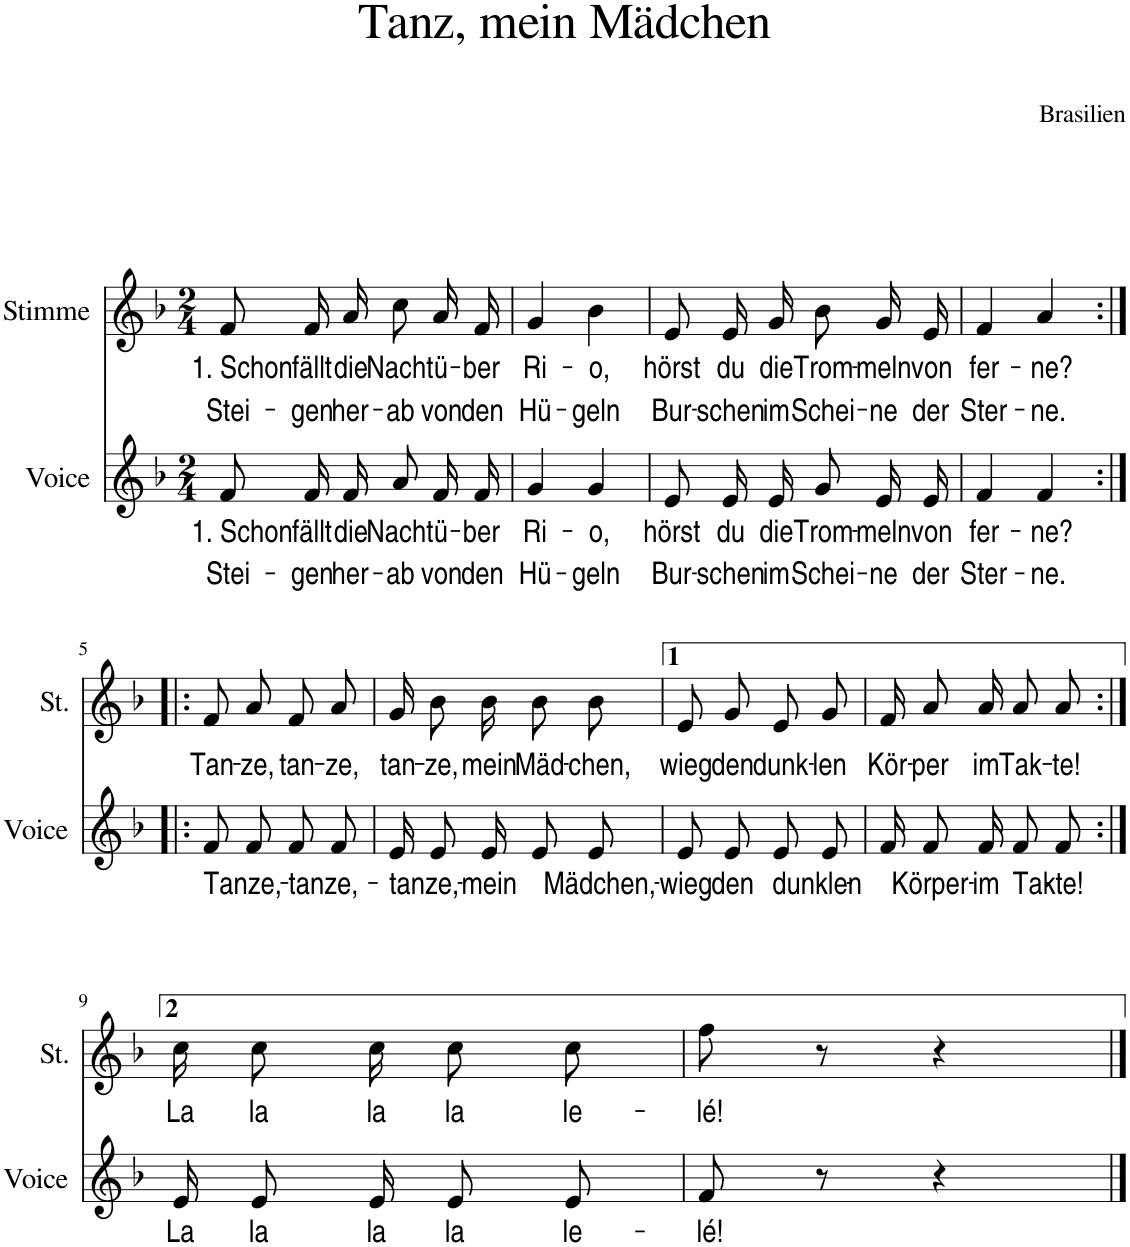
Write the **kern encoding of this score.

**kern	**text	**text	**kern	**text	**text
*part2	*part2	*part2	*part1	*part1	*part1
*staff2	*staff2	*staff2	*staff1	*staff1	*staff1
*I"Voice	*	*	*I"Stimme	*	*
*I'Voice	*	*	*I'St.	*	*
*clefG2	*	*	*clefG2	*	*
*k[b-]	*	*	*k[b-]	*	*
*F:	*	*	*F:	*	*
*M2/4	*	*	*M2/4	*	*
=1	=1	=1	=1	=1	=1
!	!LO:LY:b	!LO:LY:b	!	!LO:LY:b	!LO:LY:b
8f/L	1. Schon	Stei-	8f/L	1. Schon	Stei-
!	!LO:LY:b	!LO:LY:b	!	!LO:LY:b	!LO:LY:b
16f/L	fällt	-gen	16f/L	fällt	-gen
!	!LO:LY:b	!LO:LY:b	!	!LO:LY:b	!LO:LY:b
16f/JJ	die	her-	16a/JJ	die	her-
!	!LO:LY:b	!LO:LY:b	!	!LO:LY:b	!LO:LY:b
8a/L	Nacht	-ab	8cc/L	Nacht	-ab
!	!LO:LY:b	!LO:LY:b	!	!LO:LY:b	!LO:LY:b
16f/L	ü-	von	16a/L	ü-	von
!	!LO:LY:b	!LO:LY:b	!	!LO:LY:b	!LO:LY:b
16f/JJ	-ber	den	16f/JJ	-ber	den
=2	=2	=2	=2	=2	=2
!	!LO:LY:b	!LO:LY:b	!	!LO:LY:b	!LO:LY:b
4g/	Ri-	Hü-	4g/	Ri-	Hü-
!	!LO:LY:b	!LO:LY:b	!	!LO:LY:b	!LO:LY:b
4g/	-o,	-geln	4b-\	-o,	-geln
=3	=3	=3	=3	=3	=3
!	!LO:LY:b	!LO:LY:b	!	!LO:LY:b	!LO:LY:b
8e/L	hörst	Bur-	8e/L	hörst	Bur-
!	!LO:LY:b	!LO:LY:b	!	!LO:LY:b	!LO:LY:b
16e/L	du	-schen	16e/L	du	-schen
!	!LO:LY:b	!LO:LY:b	!	!LO:LY:b	!LO:LY:b
16e/JJ	die	im	16g/JJ	die	im
!	!LO:LY:b	!LO:LY:b	!	!LO:LY:b	!LO:LY:b
8g/L	Trom-	Schei-	8b-/L	Trom-	Schei-
!	!LO:LY:b	!LO:LY:b	!	!LO:LY:b	!LO:LY:b
16e/L	-meln	-ne	16g/L	-meln	-ne
!	!LO:LY:b	!LO:LY:b	!	!LO:LY:b	!LO:LY:b
16e/JJ	von	der	16e/JJ	von	der
=4	=4	=4	=4	=4	=4
!	!LO:LY:b	!LO:LY:b	!	!LO:LY:b	!LO:LY:b
4f/	fer-	Ster-	4f/	fer-	Ster-
!	!LO:LY:b	!LO:LY:b	!	!LO:LY:b	!LO:LY:b
4f/	-ne?	-ne.	4a/	-ne?	-ne.
!!LO:LB:g=z
=5:|!|:	=5:|!|:	=5:|!|:	=5:|!|:	=5:|!|:	=5:|!|:
!	!LO:LY:b	!	!	!LO:LY:b	!
8f/L	Tanze,-	.	8f/L	Tan-	.
!	!	!	!	!LO:LY:b	!
8f/J	.	.	8a/J	-ze,	.
!	!LO:LY:b	!	!	!LO:LY:b	!
8f/L	-tanze,-	.	8f/L	tan-	.
!	!	!	!	!LO:LY:b	!
8f/J	.	.	8a/J	-ze,	.
=6	=6	=6	=6	=6	=6
!	!LO:LY:b	!	!	!LO:LY:b	!
16e/KL	-tanze,-	.	16g/KL	tan-	.
!	!	!	!	!LO:LY:b	!
8e/	.	.	8b-/	-ze,	.
!	!LO:LY:b	!	!	!LO:LY:b	!
16e/Jk	-mein	.	16b-/Jk	mein	.
!	!	!	!	!LO:LY:b	!
8e/L	.	.	8b-\L	Mäd-	.
!	!LO:LY:b	!	!	!LO:LY:b	!
8e/J	Mädchen,-	.	8b-\J	-chen,	.
=7	=7	=7	=7	=7	=7
!	!LO:LY:b	!	!	!LO:LY:b	!
8e/L	-wieg	.	8e/L	wieg	.
!	!LO:LY:b	!	!	!LO:LY:b	!
8e/J	den	.	8g/J	den	.
!	!LO:LY:b	!	!	!LO:LY:b	!
8e/L	dunklen-	.	8e/L	dunk-	.
!	!	!	!	!LO:LY:b	!
8e/J	.	.	8g/J	-len	.
=8	=8	=8	=8	=8	=8
!	!	!	!	!LO:LY:b	!
16f/KL	.	.	16f/KL	Kör-	.
!	!LO:LY:b	!	!	!LO:LY:b	!
8f/	-Körper-	.	8a/	-per	.
!	!LO:LY:b	!	!	!LO:LY:b	!
16f/Jk	-im	.	16a/Jk	im	.
!	!LO:LY:b	!	!	!LO:LY:b	!
8f/L	Takte!-	.	8a/L	Tak-	.
!	!	!	!	!LO:LY:b	!
8f/J	.	.	8a/J	-te!	.
!!LO:LB:g=z
=9:|!	=9:|!	=9:|!	=9:|!	=9:|!	=9:|!
!	!LO:LY:b	!	!	!LO:LY:b	!
16e/KL	-La	.	16cc\KL	La	.
!	!LO:LY:b	!	!	!LO:LY:b	!
8e/	la	.	8cc\	la	.
!	!LO:LY:b	!	!	!LO:LY:b	!
16e/Jk	la	.	16cc\Jk	la	.
!	!LO:LY:b	!	!	!LO:LY:b	!
8e/L	la	.	8cc\L	la	.
!	!LO:LY:b	!	!	!LO:LY:b	!
8e/J	le-	.	8cc\J	le-	.
=10	=10	=10	=10	=10	=10
!	!LO:LY:b	!	!	!LO:LY:b	!
8f/	-lé!	.	8ff\	-lé!	.
8r	.	.	8r	.	.
4r	.	.	4r	.	.
==	==	==	==	==	==
*-	*-	*-	*-	*-	*-
